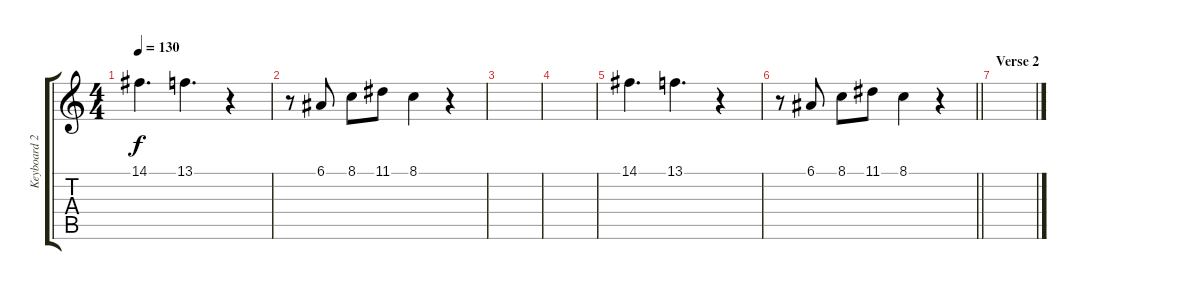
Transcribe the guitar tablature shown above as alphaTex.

\track ("Keyboard 2" "Keyboard 2") {instrument lead1square}
\staff {score tabs}
\tuning (E4 B3 G3 D3 A2 E2) {hide}
\ts (4 4)
\tempo 130
\clef g2
\ks c
14.1.4{d dy f} 13.1.4{d} r.4 |
r.8 6.1.8 8.1.8 11.1.8 8.1.4 r.4 |
|
|
14.1.4{d} 13.1.4{d} r.4 |
\barLineRight lightlight
r.8 6.1.8 8.1.8 11.1.8 8.1.4 r.4 |
\section ("" "Verse 2")
